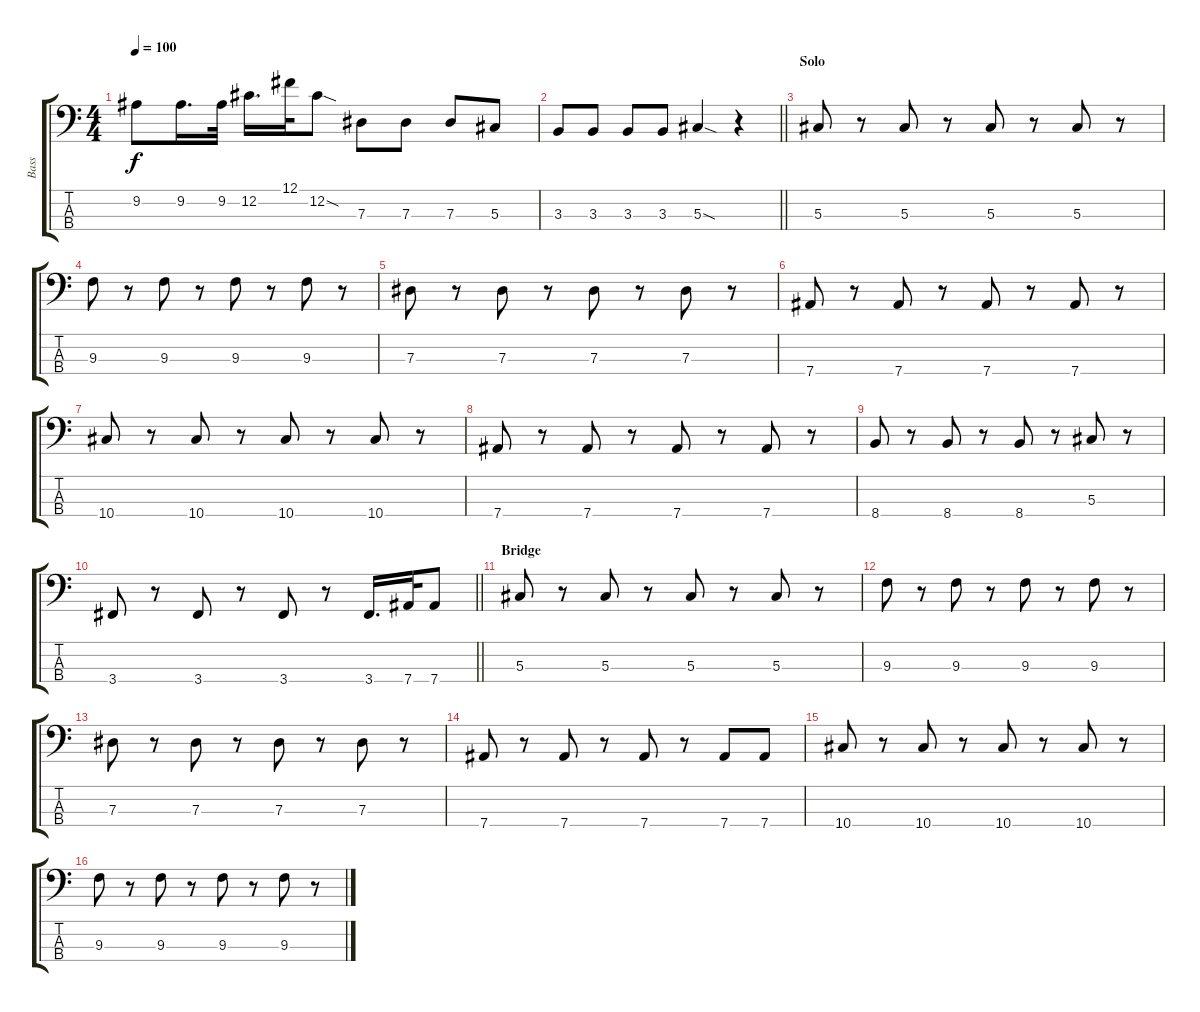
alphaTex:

\track ("Bass" "Bass") {instrument slapbass1}
\staff {score tabs}
\tuning (Gb2 Db2 Ab1 Eb1) {hide}
\ts (4 4)
\tempo 100
\clef f4
\ks c
9.2.8{dy f} 9.2.16{d} 9.2.32 12.2.16{d} 12.1.32 12.2{sod}.8 7.3.8 7.3.8 7.3.8 5.3.8 |
\barLineRight lightlight
3.3.8 3.3.8 3.3.8 3.3.8 5.3{sod}.4 r.4 |
\section ("" "Solo")
5.3.8 r.8 5.3.8 r.8 5.3.8 r.8 5.3.8 r.8 |
9.3.8 r.8 9.3.8 r.8 9.3.8 r.8 9.3.8 r.8 |
7.3.8 r.8 7.3.8 r.8 7.3.8 r.8 7.3.8 r.8 |
7.4.8 r.8 7.4.8 r.8 7.4.8 r.8 7.4.8 r.8 |
10.4.8 r.8 10.4.8 r.8 10.4.8 r.8 10.4.8 r.8 |
7.4.8 r.8 7.4.8 r.8 7.4.8 r.8 7.4.8 r.8 |
8.4.8 r.8 8.4.8 r.8 8.4.8 r.8 5.3.8 r.8 |
\barLineRight lightlight
3.4.8 r.8 3.4.8 r.8 3.4.8 r.8 3.4.16{d} 7.4.32 7.4.8 |
\section ("" "Bridge")
5.3.8 r.8 5.3.8 r.8 5.3.8 r.8 5.3.8 r.8 |
9.3.8 r.8 9.3.8 r.8 9.3.8 r.8 9.3.8 r.8 |
7.3.8 r.8 7.3.8 r.8 7.3.8 r.8 7.3.8 r.8 |
7.4.8 r.8 7.4.8 r.8 7.4.8 r.8 7.4.8 7.4.8 |
10.4.8 r.8 10.4.8 r.8 10.4.8 r.8 10.4.8 r.8 |
9.3.8 r.8 9.3.8 r.8 9.3.8 r.8 9.3.8 r.8
